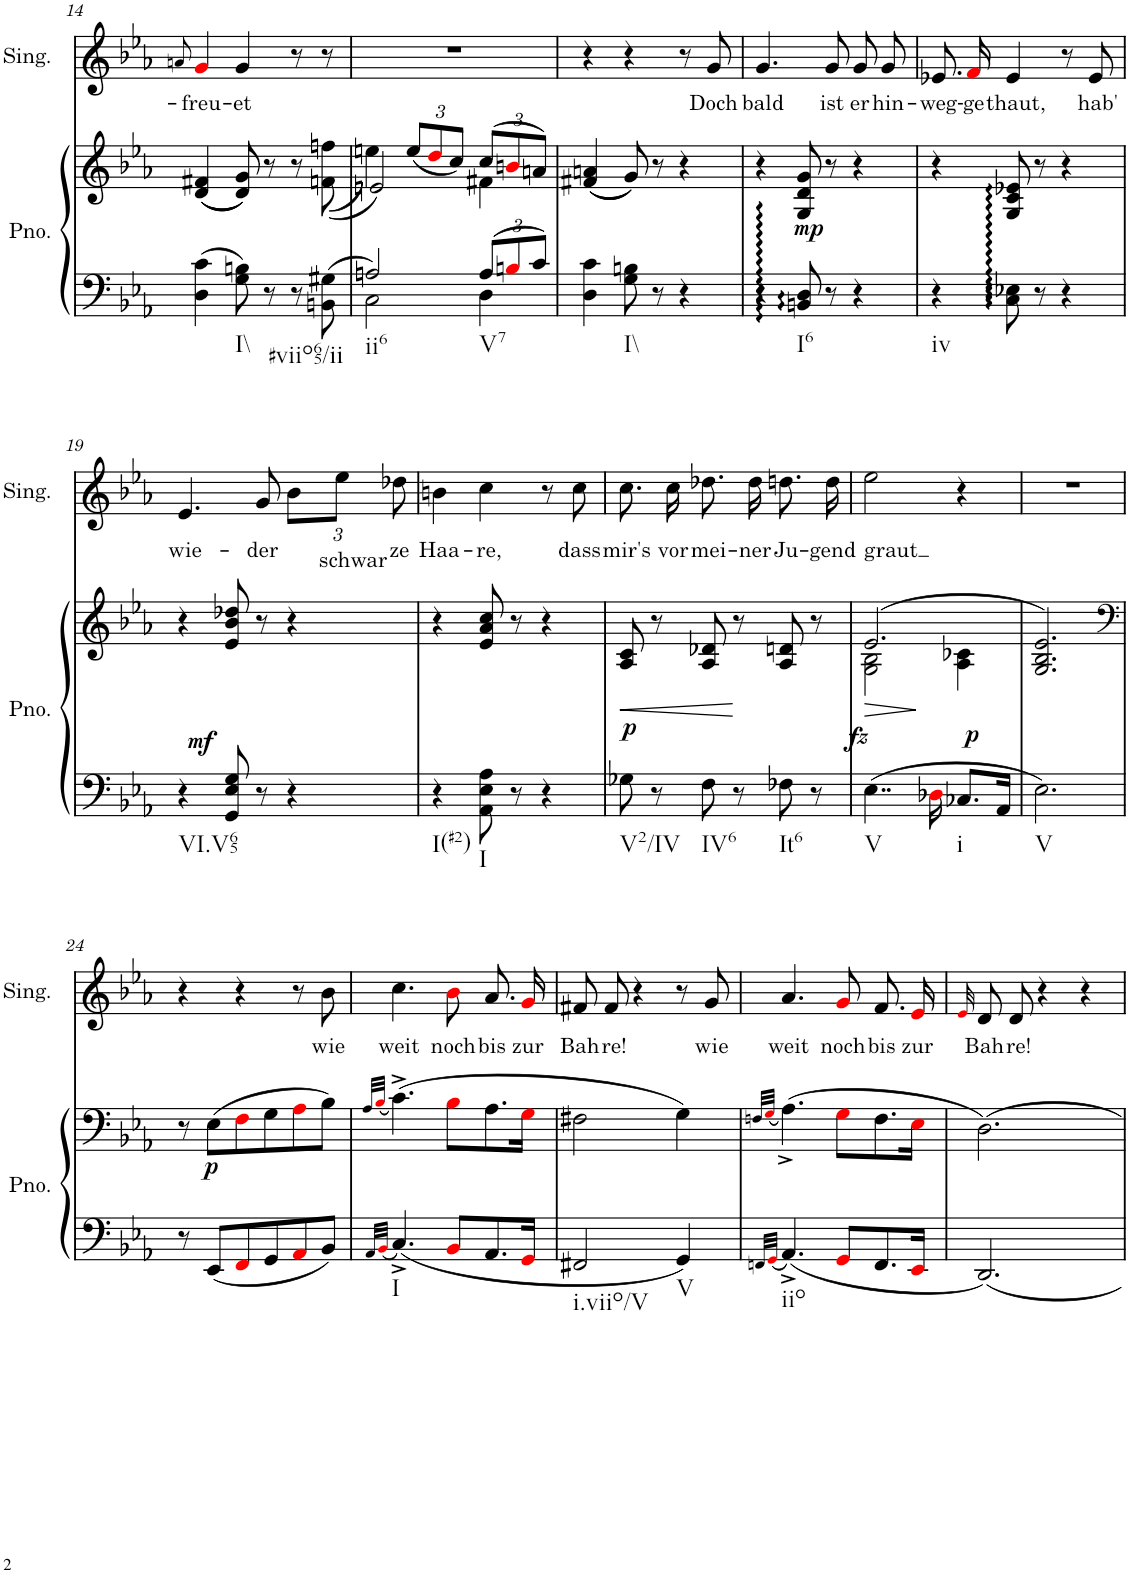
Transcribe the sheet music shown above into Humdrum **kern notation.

**kern	**kern	**dynam	**kern	**text
*part2	*part2	*part2	*part1	*part1
*staff3	*staff2	*staff2/3	*staff1	*staff1
*I"Pianoforte	*	*	*I"Singstimme	*
*I'Pno.	*	*	*I'Sing.	*
!!LO:PB:g=z
*clefF4	*clefG2	*	*clefG2	*
*k[b-e-a-]	*k[b-e-a-]	*	*k[b-e-a-]	*
*M3/4	*M3/4	*	*M3/4	*
=14	=14	=14	=14	=14
.	.	.	8qan/	.
!	!	!	!	!LO:LY:b
4D\ 4c\	((4d/ 4f#X/	.	4gi/	-freu-
!LO:TX:b:t=I\\	!	!	!	!
!	!	!	!	!LO:LY:b
8G\ 8Bn\	8d/ 8g/))	.	4g/	-et
8r	8r	.	.	.
8r	8r	.	8r	.
!LO:TX:b:t=#viio65/ii	!	!	!	!
8BBn\ 8G#X\	(<(8fn\ 8ffn\	.	8r	.
=15	=15	=15	=15	=15
*^	*^	*	*	*
!LO:TX:b:t=ii6	!	!	!	!	!	!
2An/	2C\	2en/)	4een\)	.	2.r	.
*	*	*	*Xbrackettup	*	*	*
.	.	.	(12ee/L	.	.	.
.	.	.	12ddi/	.	.	.
.	.	.	12cc/J)	.	.	.
*Xbrackettup	*	*	*	*	*	*
!LO:TX:b:t=V7	!	!	!	!	!	!
12A/L	4D\	(12cc/L	4f#X\	.	.	.
12Bni/	.	12bni/	.	.	.	.
12c/J	.	12an/J)	.	.	.	.
*v	*v	*	*	*	*	*
*	*v	*v	*	*	*
=16	=16	=16	=16	=16
4D\ 4c\	((4f#X/ 4an/	.	4r	.
!LO:TX:b:t=I\\	!	!	!	!
8G\ 8Bn\	8g/))	.	4r	.
8r	8r	.	.	.
4r	4r	.	8r	.
!	!	!	!	!LO:LY:b
.	.	.	8g/	Doch
=17	=17	=17	=17	=17
!	!	!	!	!LO:LY:b
4r	4r	.	4.g/	bald
!LO:TX:b:t=I6	!	!	!	!
!	!	!LO:DY:a=2	!	!
8BBn/:: 8D/::	8G/:: 8d/:: 8g/::	mp	.	.
!	!	!	!	!LO:LY:b
8r	8r	.	8g/	ist
!	!	!	!	!LO:LY:b
4r	4r	.	8g/	er
!	!	!	!	!LO:LY:b
.	.	.	8g/	hin-
=18	=18	=18	=18	=18
!LO:TX:b:t=iv	!	!	!	!
!	!	!	!	!LO:LY:b
4r	4r	.	8.e-X/	-weg-
!	!	!	!	!LO:LY:b
.	.	.	16fi/	-ge-
!	!	!	!	!LO:LY:b
8C\:: 8E-X\::	8G/:: 8c/:: 8e-X/::	.	4e-/	-thaut,
8r	8r	.	.	.
4r	4r	.	8r	.
!	!	!	!	!LO:LY:b
.	.	.	8e-/	hab'
!!LO:LB:g=z
=19	=19	=19	=19	=19
!LO:TX:b:t=VI.V65	!	!	!	!
!	!	!LO:DY:a=2	!	!LO:LY:b
4r	4r	mf	4.e-/	wie-
8GG/ 8E-/ 8G/	8e-/ 8b-/ 8dd-X/	.	.	.
!	!	!	!	!LO:LY:b
8r	8r	.	8g/	-der
*	*	*	*Xbrackettup	*
!	!	!	!	!LO:LY:b
4r	4r	.	12b-\L	schwar-
.	.	.	12ee-\J	.
!	!	!	!	!LO:LY:b
.	.	.	12dd-X\	-ze
=20	=20	=20	=20	=20
!LO:TX:b:t=I(#2)	!	!	!	!
!	!	!	!	!LO:LY:b
4r	4r	.	4bn\	Haa-
!LO:TX:b:t=I	!	!	!	!
!	!	!	!	!LO:LY:b
8AA-\ 8E-\ 8A-\	8e-/ 8a-/ 8cc/	.	4cc\	-re,
8r	8r	.	.	.
4r	4r	.	8r	.
!	!	!	!	!LO:LY:b
.	.	.	8cc\	dass
=21	=21	=21	=21	=21
!LO:TX:b:t=V2/IV	!	!	!	!
!	!	!LO:HP:b	!	!LO:LY:b
!	!	!LO:DY:n=1:a=2	!	!
8G-X\	8A-/ 8c/	< p	8.cc\	mir's
8r	8r	.	.	.
!	!	!	!	!LO:LY:b
.	.	.	16cc\	vor
!LO:TX:b:t=IV6	!	!	!	!
!	!	!	!	!LO:LY:b
8F\	8A-/ 8d-X/	.	8.dd-X\	mei-
8r	8r	.	.	.
!	!	!	!	!LO:LY:b
.	.	.	16dd-\	-ner
!LO:TX:b:t=It6	!	!	!	!
!	!	!	!	!LO:LY:b
8F-X\	8A-/ 8dn/	.	8.ddn\	Ju-
8r	8r	.	.	.
!	!	!	!	!LO:LY:b
.	.	.	16dd\	-gend
.	.	[	.	.
=22	=22	=22	=22	=22
!LO:TX:b:t=V	!	!	!	!
!	!	!LO:HP:b	!	!LO:LY:b
*	*^	*	*	*
!	!	!	!LO:DY:n=1:a=2	!	!
4..E-\	(2.e-/	2G\ 2B-\	> fz	2ee-\	graut
16D-Xi\	.	.	.	.	.
!LO:TX:b:t=i	!	!	!	!	!
!	!	!	!LO:DY:n=2:a=2	!	!
8.C-X/L	.	4A-\ 4c-X\	p	4r	.
16AA-/Jk	.	.	.	.	.
*	*v	*v	*	*	*
.	.	]	.	.
=23	=23	=23	=23	=23
!LO:TX:b:t=V	!	!	!	!
2.E-\	2.G/ 2.B-/ 2.e-/)	.	2.r	.
!!LO:LB:g=z
=24	=24	=24	=24	=24
*	*clefF4	*	*	*
8r	8r	.	4r	.
!	!	!LO:DY:a=2	!	!
8EE-/L	(8E-\L	p	.	.
8FFi/	8Fi\	.	4r	.
8GG/	8G\	.	.	.
8AA-i/	8A-i\	.	8r	.
!	!	!	!	!LO:LY:b
8BB-/J	8B-\J)	.	8b-\	wie
=25	=25	=25	=25	=25
32qAA-/LLL	32qA-/LLL	.	.	.
32qBB-i/JJJ	(32qB-i/JJJ	.	.	.
!LO:TX:b:t=I	!	!	!	!
!	!	!	!	!LO:LY:b
4.C^/	(4.c^\)	.	4.cc\	weit
!	!	!	!	!LO:LY:b
8BB-i/L	8B-i\L	.	8b-i\	noch
!	!	!	!	!LO:LY:b
8.AA-/	8.A-\	.	8.a-/	bis
!	!	!	!	!LO:LY:b
16GGi/Jk	16Gi\Jk	.	16gi/	zur
=26	=26	=26	=26	=26
!LO:TX:b:t=i.viio/V	!	!	!	!
!	!	!	!	!LO:LY:b
2FF#X/	2F#X\	.	8f#X/	Bah-
!	!	!	!	!LO:LY:b
.	.	.	8f#/	-re!
.	.	.	4r	.
!LO:TX:b:t=V	!	!	!	!
4GG/	4G\)	.	8r	.
!	!	!	!	!LO:LY:b
.	.	.	8g/	wie
=27	=27	=27	=27	=27
32qFFn/LLL	32qFn/LLL	.	.	.
32qGGi/JJJ	(32qGi/JJJ	.	.	.
!LO:TX:b:t=iio	!	!	!	!
!	!	!	!	!LO:LY:b
4.AA-^/	(4.A-^<\)	.	4.a-/	weit
!	!	!	!	!LO:LY:b
8GGi/L	8Gi\L	.	8gi/	noch
!	!	!	!	!LO:LY:b
8.FF/	8.F\	.	8.f/	bis
!	!	!	!	!LO:LY:b
16EE-i/Jk	16E-i\Jk	.	16e-i/	zur
=28	=28	=28	=28	=28
.	.	.	32qe-i/	.
!	!	!	!	!LO:LY:b
2.DD/	2.D\)	.	8d/	Bah-
!	!	!	!	!LO:LY:b
.	.	.	8d/	-re!
.	.	.	4r	.
.	.	.	4r	.
=	=	=	=	=
*-	*-	*-	*-	*-
